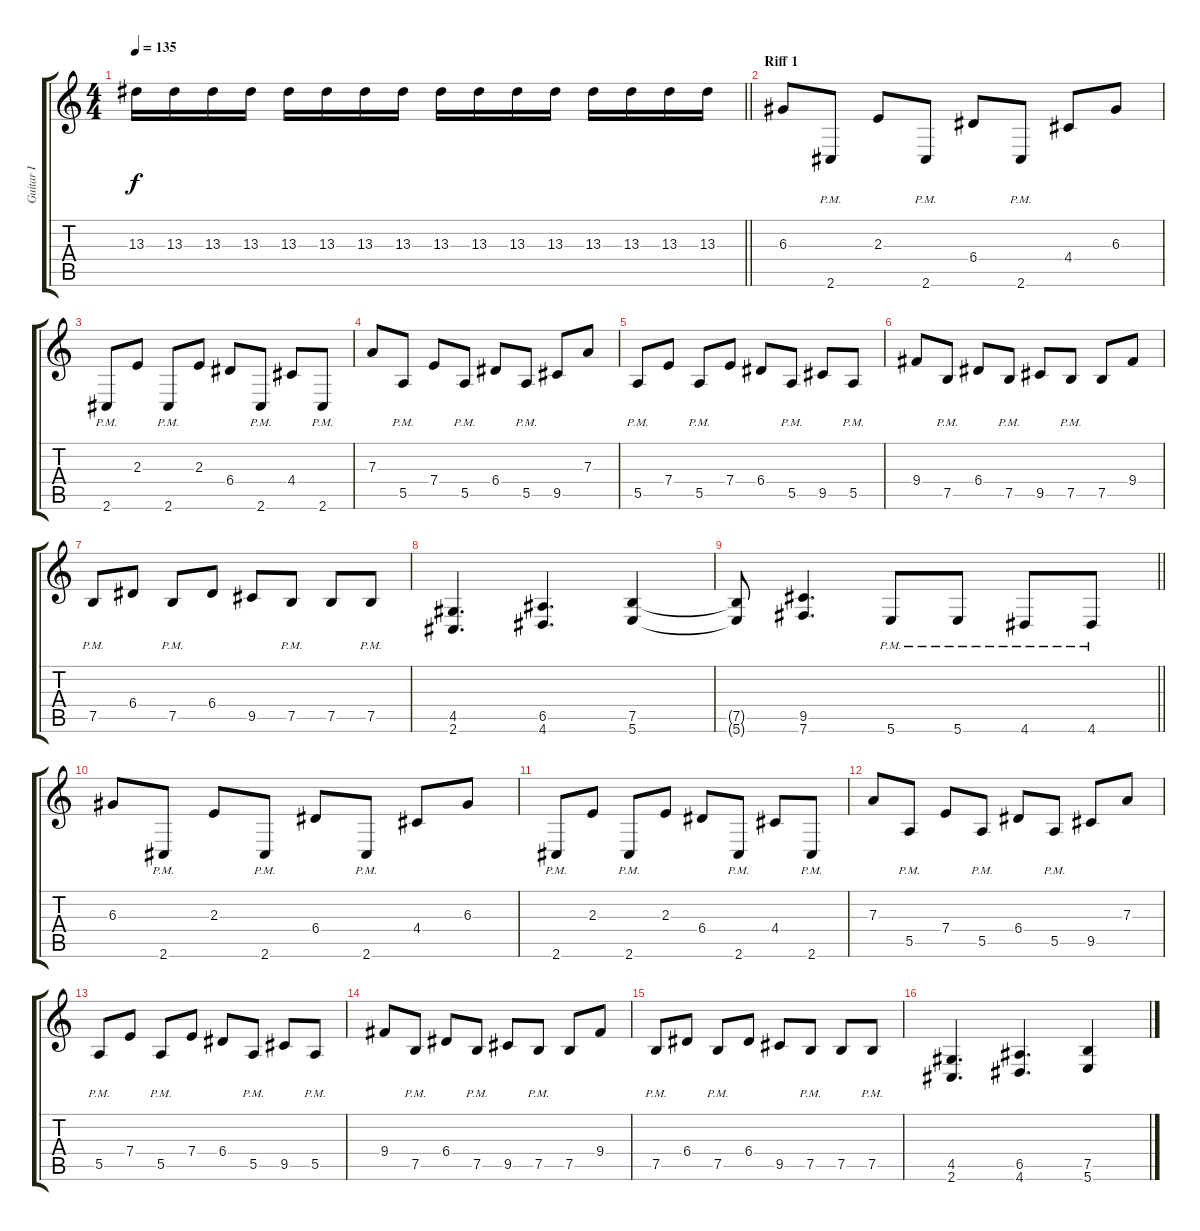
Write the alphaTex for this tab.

\track ("Guitar I" "Guitar I") {instrument distortionguitar}
\staff {score tabs}
\tuning (B3 Gb3 D3 A2 E2 B1) {hide}
\ts (4 4)
\tempo 135
\clef g2
\barLineRight lightlight
\ks c
13.3.16{dy f} 13.3.16 13.3.16 13.3.16 13.3.16 13.3.16 13.3.16 13.3.16 13.3.16 13.3.16 13.3.16 13.3.16 13.3.16 13.3.16 13.3.16 13.3.16 |
\section ("" "Riff 1")
6.3.8 2.6{pm}.8 2.3.8 2.6{pm}.8 6.4.8 2.6{pm}.8 4.4.8 6.3.8 |
2.6{pm}.8 2.3.8 2.6{pm}.8 2.3.8 6.4.8 2.6{pm}.8 4.4.8 2.6{pm}.8 |
7.3.8 5.5{pm}.8 7.4.8 5.5{pm}.8 6.4.8 5.5{pm}.8 9.5.8 7.3.8 |
5.5{pm}.8 7.4.8 5.5{pm}.8 7.4.8 6.4.8 5.5{pm}.8 9.5.8 5.5{pm}.8 |
9.4.8 7.5{pm}.8 6.4.8 7.5{pm}.8 9.5.8 7.5{pm}.8 7.5.8 9.4.8 |
7.5{pm}.8 6.4.8 7.5{pm}.8 6.4.8 9.5.8 7.5{pm}.8 7.5.8 7.5{pm}.8 |
(4.5 2.6).4{d} (6.5 4.6).4{d} (7.5 5.6).4 |
\barLineRight lightlight
(7.5{t} 5.6{t}).8 (9.5 7.6).4{d} 5.6{pm}.8 5.6{pm}.8 4.6{pm}.8 4.6{pm}.8 |
\section ("" "")
6.3.8 2.6{pm}.8 2.3.8 2.6{pm}.8 6.4.8 2.6{pm}.8 4.4.8 6.3.8 |
2.6{pm}.8 2.3.8 2.6{pm}.8 2.3.8 6.4.8 2.6{pm}.8 4.4.8 2.6{pm}.8 |
7.3.8 5.5{pm}.8 7.4.8 5.5{pm}.8 6.4.8 5.5{pm}.8 9.5.8 7.3.8 |
5.5{pm}.8 7.4.8 5.5{pm}.8 7.4.8 6.4.8 5.5{pm}.8 9.5.8 5.5{pm}.8 |
9.4.8 7.5{pm}.8 6.4.8 7.5{pm}.8 9.5.8 7.5{pm}.8 7.5.8 9.4.8 |
7.5{pm}.8 6.4.8 7.5{pm}.8 6.4.8 9.5.8 7.5{pm}.8 7.5.8 7.5{pm}.8 |
(4.5 2.6).4{d} (6.5 4.6).4{d} (7.5 5.6).4
